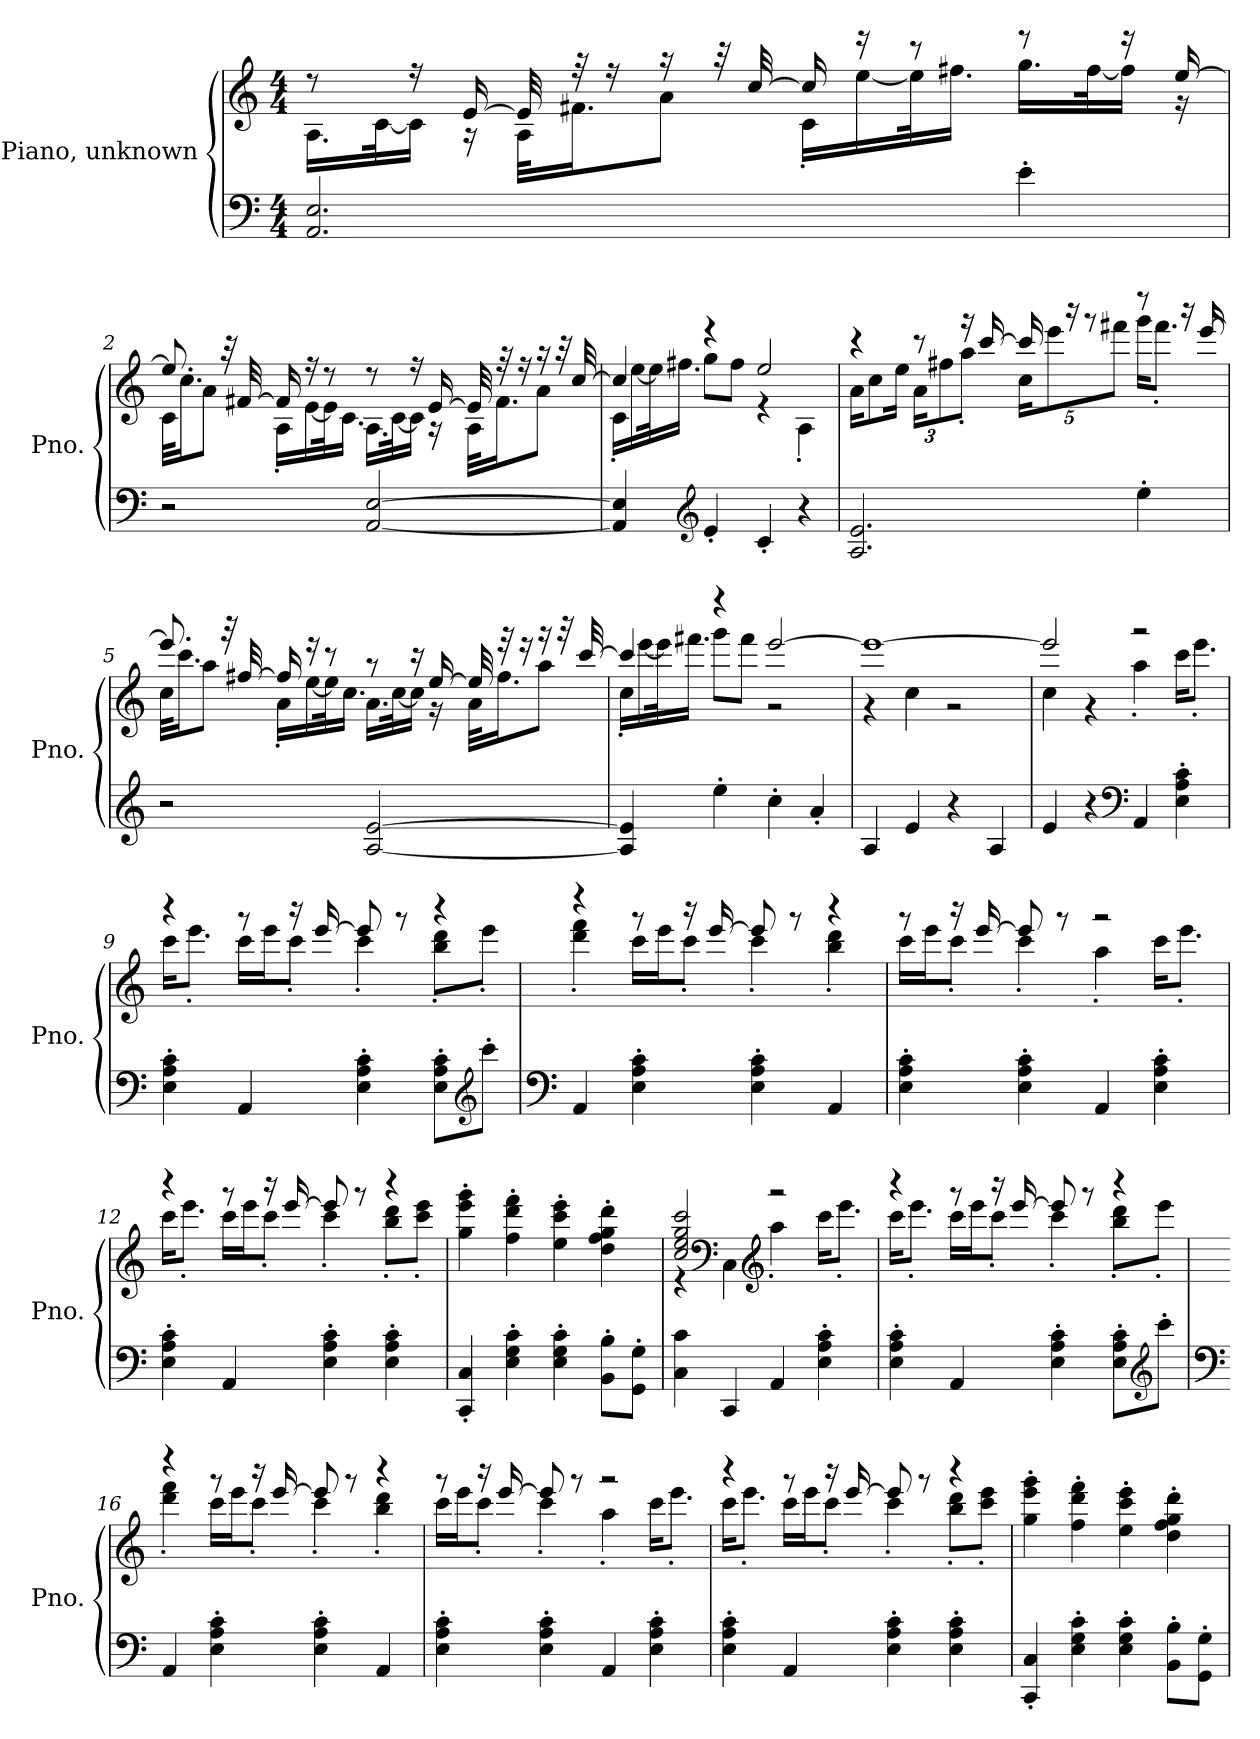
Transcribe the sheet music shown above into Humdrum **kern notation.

**kern	**kern
*part1	*part1
*staff2	*staff1
*I"Piano, unknown	*
*I'Pno.	*
*clefF4	*clefG2
*k[]	*k[]
*M4/4	*M4/4
*MM120	*MM120
=1	=1
*	*^
2.AA/ 2.E/	8r	16.A\LL
.	.	[32c\K
.	16r	16c\JJ]
.	[16e/	16r
.	32e/]	32A\KLL
.	32r	16.f#X\J
.	16r	.
.	16r	8a\J
.	32r	.
.	[32cc/	.
.	16cc/]	16c'\LL
.	16r	[16ee\
.	8r	32ee\K]
.	.	16.ff#X\JJ
4e'\	8r	16.gg\LL
.	.	[32ff#\K
.	16r	16ff#\JJ]
.	[16ee/	16r
!!LO:LB:g=z	!!
=2	=2	=2
2r	8.ee/]	32c\KLL
.	.	16.cc\J
.	.	8a\J
.	32r	.
.	[32f#X/	.
.	16f#/]	16A'\LL
.	16r	[16e\
.	8r	32e\K]
.	.	16.c\JJ
[2AA/ [2E/	8r	16.A\LL
.	.	[32c\K
.	16r	16c\JJ]
.	[16e/	16r
.	32e/]	32A\KLL
.	32r	16.f#\J
.	16r	.
.	16r	8a\J
.	32r	.
.	[32cc/	.
=3	=3	=3
4AA/] 4E/]	4cc/]	16c'\LL
.	.	[16ee\
.	.	32ee\K]
.	.	16.ff#X\JJ
*clefG2	*	*
4e'/	4r	8gg\L
.	.	8ff#\J
4c'/	2ee/	4r
4r	.	4A'\
!!LO:LB:g=z	!!
=4	=4	=4
2.A/ 2.e/	4r	16a\KL
.	.	8cc\
.	.	16ee\Jk
*	*	*Xbrackettup
.	8r	24a\KL
.	.	12ff#X\
.	16r	8aa'\J
.	[16ccc/	.
.	16ccc/]	20cc\KL
.	.	10eee\
.	16r	.
.	8r	.
.	.	10fff#X\J
4ee'\	8r	16ggg\KL
.	.	8.fff#'\J
.	16r	.
.	[16eee/	.
!!LO:LB:g=z	!!
=5	=5	=5
2r	8.eee/]	32cc\KLL
.	.	16.ccc\J
.	.	8aa\J
.	32r	.
.	[32ff#X/	.
.	16ff#/]	16a'\LL
.	16r	[16ee\
.	8r	32ee\K]
.	.	16.cc\JJ
[2A/ [2e/	8r	16.a\LL
.	.	[32cc\K
.	16r	16cc\JJ]
.	[16ee/	16r
.	32ee/]	32a\KLL
.	32r	16.ff#\J
.	16r	.
.	16r	8aa\J
.	32r	.
.	[32ccc/	.
=6	=6	=6
4A/] 4e/]	4ccc/]	16cc'\LL
.	.	[16eee\
.	.	32eee\K]
.	.	16.fff#X\JJ
4ee'\	4r	8ggg\L
.	.	8fff#\J
4cc'\	[2eee/	2r
4a'/	.	.
=7	=7	=7
4A/	1eee_	4r
4e/	.	4cc\
4r	.	2r
4A/	.	.
!!LO:LB:g=z	!!
=8	=8	=8
4e/	2eee/]	4cc\
4r	.	4r
*clefF4	*	*
4AA/	2r	4aa'\
4E\' 4A\' 4c\'	.	16ccc\KL
.	.	8.eee'\J
=9	=9	=9
4E\' 4A\' 4c\'	4r	16ccc\KL
.	.	8.eee'\J
4AA/	8r	16ccc\LL
.	.	16eee\J
.	16r	8ccc'\J
.	[16eee/	.
4E\' 4A\' 4c\'	8eee/]	4ccc'\
.	8r	.
8E\' 8A\' 8c\'L	4r	8bb\' 8ddd\'L
*clefG2	*	*
8ccc'\J	.	8eee'\J
=10	=10	=10
*clefF4	*	*
4AA/	4r	4ddd\' 4fff\'
4E\' 4A\' 4c\'	8r	16ccc\LL
.	.	16eee\J
.	16r	8ccc'\J
.	[16eee/	.
4E\' 4A\' 4c\'	8eee/]	4ccc'\
.	8r	.
4AA/	4r	4bb\' 4ddd\'
!!LO:LB:g=z	!!
=11	=11	=11
4E\' 4A\' 4c\'	8r	16ccc\LL
.	.	16eee\J
.	16r	8ccc'\J
.	[16eee/	.
4E\' 4A\' 4c\'	8eee/]	4ccc'\
.	8r	.
4AA/	2r	4aa'\
4E\' 4A\' 4c\'	.	16ccc\KL
.	.	8.eee'\J
=12	=12	=12
4E\' 4A\' 4c\'	4r	16ccc\KL
.	.	8.eee'\J
4AA/	8r	16ccc\LL
.	.	16eee\J
.	16r	8ccc'\J
.	[16eee/	.
4E\' 4A\' 4c\'	8eee/]	4ccc'\
.	8r	.
4E\' 4A\' 4c\'	4r	8bb\' 8ddd\'L
.	.	8ccc\' 8eee\'J
*	*v	*v
=13	=13
4CC/' 4C/'	4gg\' 4eee\' 4ggg\'
4E\' 4G\' 4c\'	4ff\' 4ddd\' 4fff\'
4E\' 4G\' 4c\'	4ee\' 4ccc\' 4eee\'
8BB\' 8B\'L	4dd\' 4ff\' 4gg\' 4ddd\'
8GG\' 8G\'J	.
!!LO:PB:g=z
=14	=14
*	*^
4C\ 4c\	2cc/ 2ee/ 2gg/ 2ccc/	4r
*	*clefF4	*
4CC/	.	4C\
*	*clefG2	*
4AA/	2r	4aa'\
4E\' 4A\' 4c\'	.	16ccc\KL
.	.	8.eee'\J
=15	=15	=15
4E\' 4A\' 4c\'	4r	16ccc\KL
.	.	8.eee'\J
4AA/	8r	16ccc\LL
.	.	16eee\J
.	16r	8ccc'\J
.	[16eee/	.
4E\' 4A\' 4c\'	8eee/]	4ccc'\
.	8r	.
8E\' 8A\' 8c\'L	4r	8bb\' 8ddd\'L
*clefG2	*	*
8ccc'\J	.	8eee'\J
=16	=16	=16
*clefF4	*	*
4AA/	4r	4ddd\' 4fff\'
4E\' 4A\' 4c\'	8r	16ccc\LL
.	.	16eee\J
.	16r	8ccc'\J
.	[16eee/	.
4E\' 4A\' 4c\'	8eee/]	4ccc'\
.	8r	.
4AA/	4r	4bb\' 4ddd\'
!!LO:LB:g=z	!!
=17	=17	=17
4E\' 4A\' 4c\'	8r	16ccc\LL
.	.	16eee\J
.	16r	8ccc'\J
.	[16eee/	.
4E\' 4A\' 4c\'	8eee/]	4ccc'\
.	8r	.
4AA/	2r	4aa'\
4E\' 4A\' 4c\'	.	16ccc\KL
.	.	8.eee'\J
=18	=18	=18
4E\' 4A\' 4c\'	4r	16ccc\KL
.	.	8.eee'\J
4AA/	8r	16ccc\LL
.	.	16eee\J
.	16r	8ccc'\J
.	[16eee/	.
4E\' 4A\' 4c\'	8eee/]	4ccc'\
.	8r	.
4E\' 4A\' 4c\'	4r	8bb\' 8ddd\'L
.	.	8ccc\' 8eee\'J
*	*v	*v
=19	=19
4CC/' 4C/'	4gg\' 4eee\' 4ggg\'
4E\' 4G\' 4c\'	4ff\' 4ddd\' 4fff\'
4E\' 4G\' 4c\'	4ee\' 4ccc\' 4eee\'
8BB\' 8B\'L	4dd\' 4ff\' 4gg\' 4ddd\'
8GG\' 8G\'J	.
=	=
*-	*-
